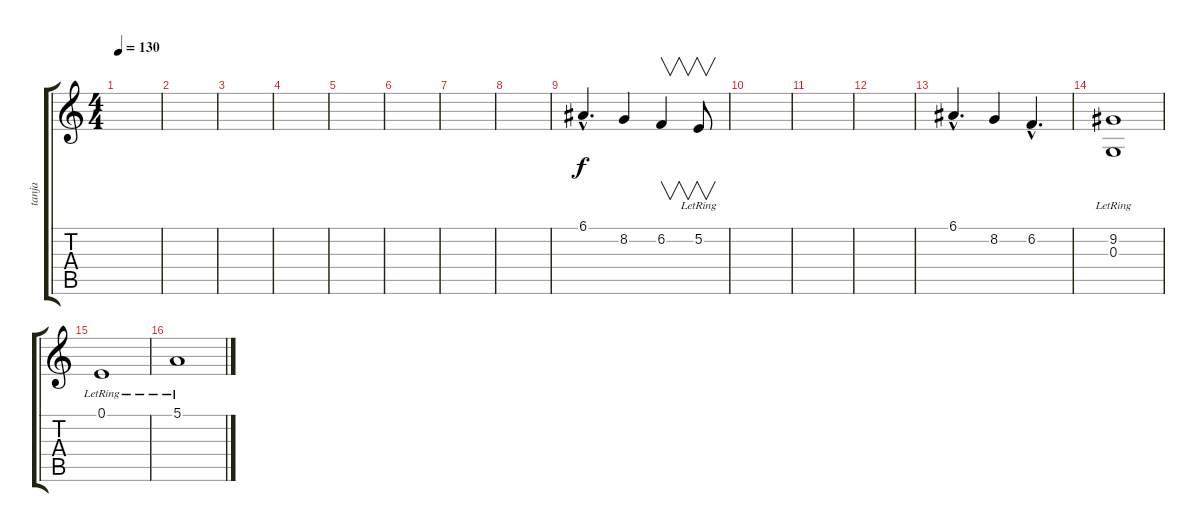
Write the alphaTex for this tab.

\track ("tanja" "tanja") {instrument voiceoohs}
\staff {score tabs}
\tuning (E4 B3 G3 D3 A2 E2) {hide}
\ts (4 4)
\tempo 130
\clef g2
\ks c
|
|
|
|
|
|
|
|
6.1{hac}.4{d} 8.2.4 6.2.4{v} 5.2{lr}.8{v} |
|
|
|
6.1{hac}.4{d} 8.2.4 6.2{hac}.4{d} |
(9.2{lr} 0.3).1 |
0.1{lr}.1 |
5.1{lr}.1
